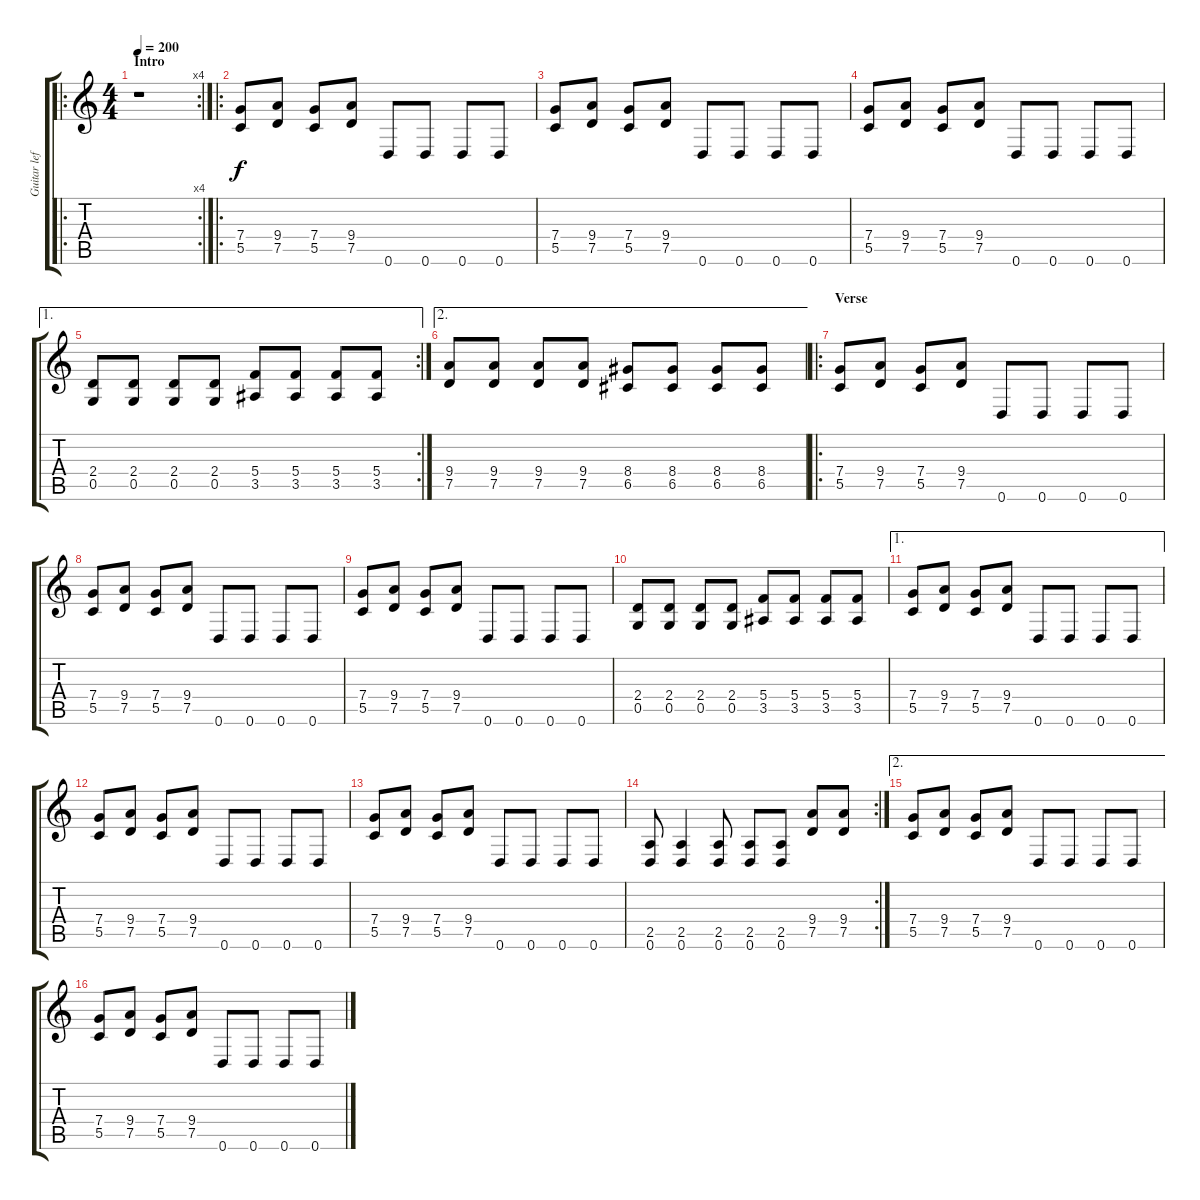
\track ("Guitar left (doubled)" "Guitar lef") {instrument distortionguitar}
\staff {score tabs}
\tuning (D4 A3 F3 C3 G2 D2) {hide}
\ro
\rc 4
\ts (4 4)
\section ("" "Intro")
\tempo 200
\clef g2
\ks c
r.1{dy f instrument distortionguitar} |
\ro
(7.4 5.5).8 (9.4 7.5).8 (7.4 5.5).8 (9.4 7.5).8 0.6.8 0.6.8 0.6.8 0.6.8 |
(7.4 5.5).8 (9.4 7.5).8 (7.4 5.5).8 (9.4 7.5).8 0.6.8 0.6.8 0.6.8 0.6.8 |
(7.4 5.5).8 (9.4 7.5).8 (7.4 5.5).8 (9.4 7.5).8 0.6.8 0.6.8 0.6.8 0.6.8 |
\ae 1
\rc 2
(2.4 0.5).8 (2.4 0.5).8 (2.4 0.5).8 (2.4 0.5).8 (5.4 3.5).8 (5.4 3.5).8 (5.4 3.5).8 (5.4 3.5).8 |
\ae 2
(9.4 7.5).8 (9.4 7.5).8 (9.4 7.5).8 (9.4 7.5).8 (8.4 6.5).8 (8.4 6.5).8 (8.4 6.5).8 (8.4 6.5).8 |
\ro
\section ("" "Verse")
(7.4 5.5).8 (9.4 7.5).8 (7.4 5.5).8 (9.4 7.5).8 0.6.8 0.6.8 0.6.8 0.6.8 |
(7.4 5.5).8 (9.4 7.5).8 (7.4 5.5).8 (9.4 7.5).8 0.6.8 0.6.8 0.6.8 0.6.8 |
(7.4 5.5).8 (9.4 7.5).8 (7.4 5.5).8 (9.4 7.5).8 0.6.8 0.6.8 0.6.8 0.6.8 |
(2.4 0.5).8 (2.4 0.5).8 (2.4 0.5).8 (2.4 0.5).8 (5.4 3.5).8 (5.4 3.5).8 (5.4 3.5).8 (5.4 3.5).8 |
\ae 1
(7.4 5.5).8 (9.4 7.5).8 (7.4 5.5).8 (9.4 7.5).8 0.6.8 0.6.8 0.6.8 0.6.8 |
(7.4 5.5).8 (9.4 7.5).8 (7.4 5.5).8 (9.4 7.5).8 0.6.8 0.6.8 0.6.8 0.6.8 |
(7.4 5.5).8 (9.4 7.5).8 (7.4 5.5).8 (9.4 7.5).8 0.6.8 0.6.8 0.6.8 0.6.8 |
\rc 2
(2.5 0.6).8 (2.5 0.6).4 (2.5 0.6).8 (2.5 0.6).8 (2.5 0.6).8 (9.4 7.5).8 (9.4 7.5).8 |
\ae 2
(7.4 5.5).8 (9.4 7.5).8 (7.4 5.5).8 (9.4 7.5).8 0.6.8 0.6.8 0.6.8 0.6.8 |
(7.4 5.5).8 (9.4 7.5).8 (7.4 5.5).8 (9.4 7.5).8 0.6.8 0.6.8 0.6.8 0.6.8
